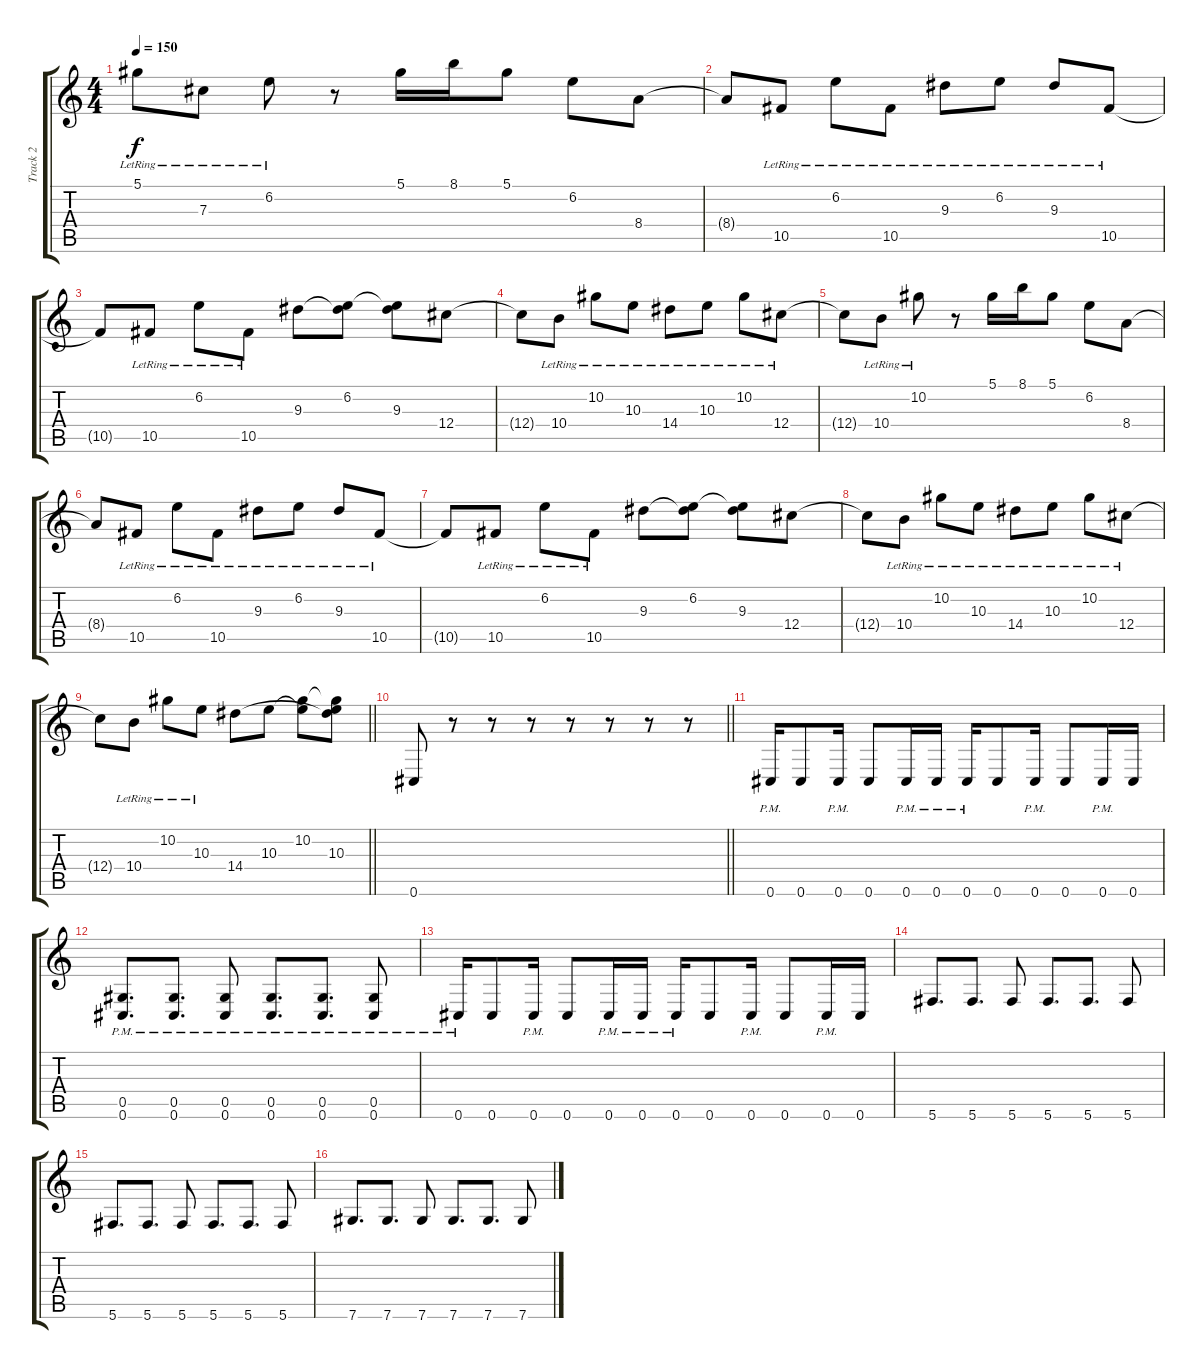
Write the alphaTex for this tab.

\track ("Track 2" "Track 2") {instrument distortionguitar}
\staff {score tabs}
\tuning (Eb4 Bb3 Gb3 Db3 Ab2 Db2) {hide}
\ts (4 4)
\tempo 150
\clef g2
\ks c
5.1{lr}.8{dy f} 7.3{lr}.8 6.2{lr}.8 r.8 5.1.16 8.1.16 5.1.8 6.2.8 8.4.8 |
8.4{t}.8 10.5{lr}.8 6.2{lr}.8 10.5{lr}.8 9.3{lr}.8 6.2{lr}.8 9.3{lr}.8 10.5{lr}.8 |
10.5{t}.8 10.5{lr}.8 6.2{lr}.8 10.5{lr}.8 9.3.8 (6.2 9.3{t}).8 (6.2{t} 9.3).8 12.4.8 |
12.4{t}.8 10.4{lr}.8 10.2{lr}.8 10.3{lr}.8 14.4{lr}.8 10.3{lr}.8 10.2{lr}.8 12.4{lr}.8 |
12.4{t}.8 10.4{lr}.8 10.2{lr}.8 r.8 5.1.16 8.1.16 5.1.8 6.2.8 8.4.8 |
8.4{t}.8 10.5{lr}.8 6.2{lr}.8 10.5{lr}.8 9.3{lr}.8 6.2{lr}.8 9.3{lr}.8 10.5{lr}.8 |
10.5{t}.8 10.5{lr}.8 6.2{lr}.8 10.5{lr}.8 9.3.8 (6.2 9.3{t}).8 (6.2{t} 9.3).8 12.4.8 |
12.4{t}.8 10.4{lr}.8 10.2{lr}.8 10.3{lr}.8 14.4{lr}.8 10.3{lr}.8 10.2{lr}.8 12.4{lr}.8 |
\barLineRight lightlight
12.4{t}.8 10.4{lr}.8 10.2{lr}.8 10.3{lr}.8 14.4.8 10.3.8 (10.2 10.3{t}).8 (10.2{t} 10.3 14.4{t}).8 |
\barLineRight lightlight
0.6.8 r.8 r.8 r.8 r.8 r.8 r.8 r.8 |
\section ("" "")
0.6{pm}.16 0.6.8 0.6{pm}.16 0.6.8 0.6{pm}.16 0.6{pm}.16 0.6{pm}.16 0.6.8 0.6{pm}.16 0.6.8 0.6{pm}.16 0.6.16 |
(0.5{pm} 0.6{pm}).8{d} (0.5{pm} 0.6{pm}).8{d} (0.5{pm} 0.6{pm}).8 (0.5{pm} 0.6{pm}).8{d} (0.5{pm} 0.6{pm}).8{d} (0.5{pm} 0.6{pm}).8 |
0.6{pm}.16 0.6.8 0.6{pm}.16 0.6.8 0.6{pm}.16 0.6{pm}.16 0.6{pm}.16 0.6.8 0.6{pm}.16 0.6.8 0.6{pm}.16 0.6.16 |
5.6.8{d} 5.6.8{d} 5.6.8 5.6.8{d} 5.6.8{d} 5.6.8 |
5.6.8{d} 5.6.8{d} 5.6.8 5.6.8{d} 5.6.8{d} 5.6.8 |
7.6.8{d} 7.6.8{d} 7.6.8 7.6.8{d} 7.6.8{d} 7.6.8
